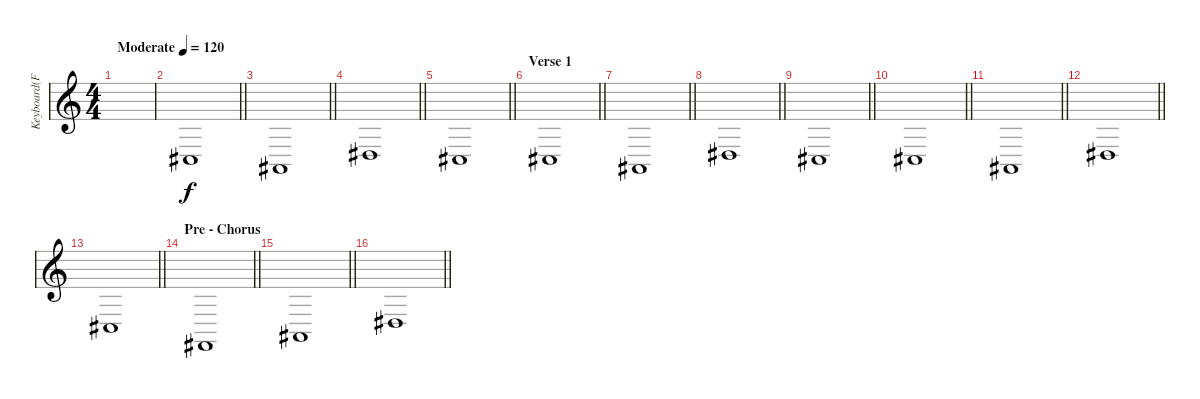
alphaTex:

\track ("Keyboard(FX)" "Keyboard(F") {instrument fx1rain}
\staff {score}
\tuning (E4 B3 G3 D3 A2 E2) {hide}
\ts (4 4)
\tempo (120 "Moderate")
\clef g2
\ks c
|
\barLineRight lightlight
4.5.1 |
\barLineRight lightlight
1.5.1 |
\barLineRight lightlight
6.5.1 |
\barLineRight lightlight
4.5.1 |
\section ("" "Verse 1")
\barLineRight lightlight
4.5.1 |
\barLineRight lightlight
1.5.1 |
\barLineRight lightlight
6.5.1 |
\barLineRight lightlight
4.5.1 |
\barLineRight lightlight
4.5.1 |
\barLineRight lightlight
1.5.1 |
\barLineRight lightlight
6.5.1 |
\barLineRight lightlight
4.5.1 |
\section ("" "Pre - Chorus")
\barLineRight lightlight
2.6.1 |
\barLineRight lightlight
1.5.1 |
\barLineRight lightlight
6.5.1
